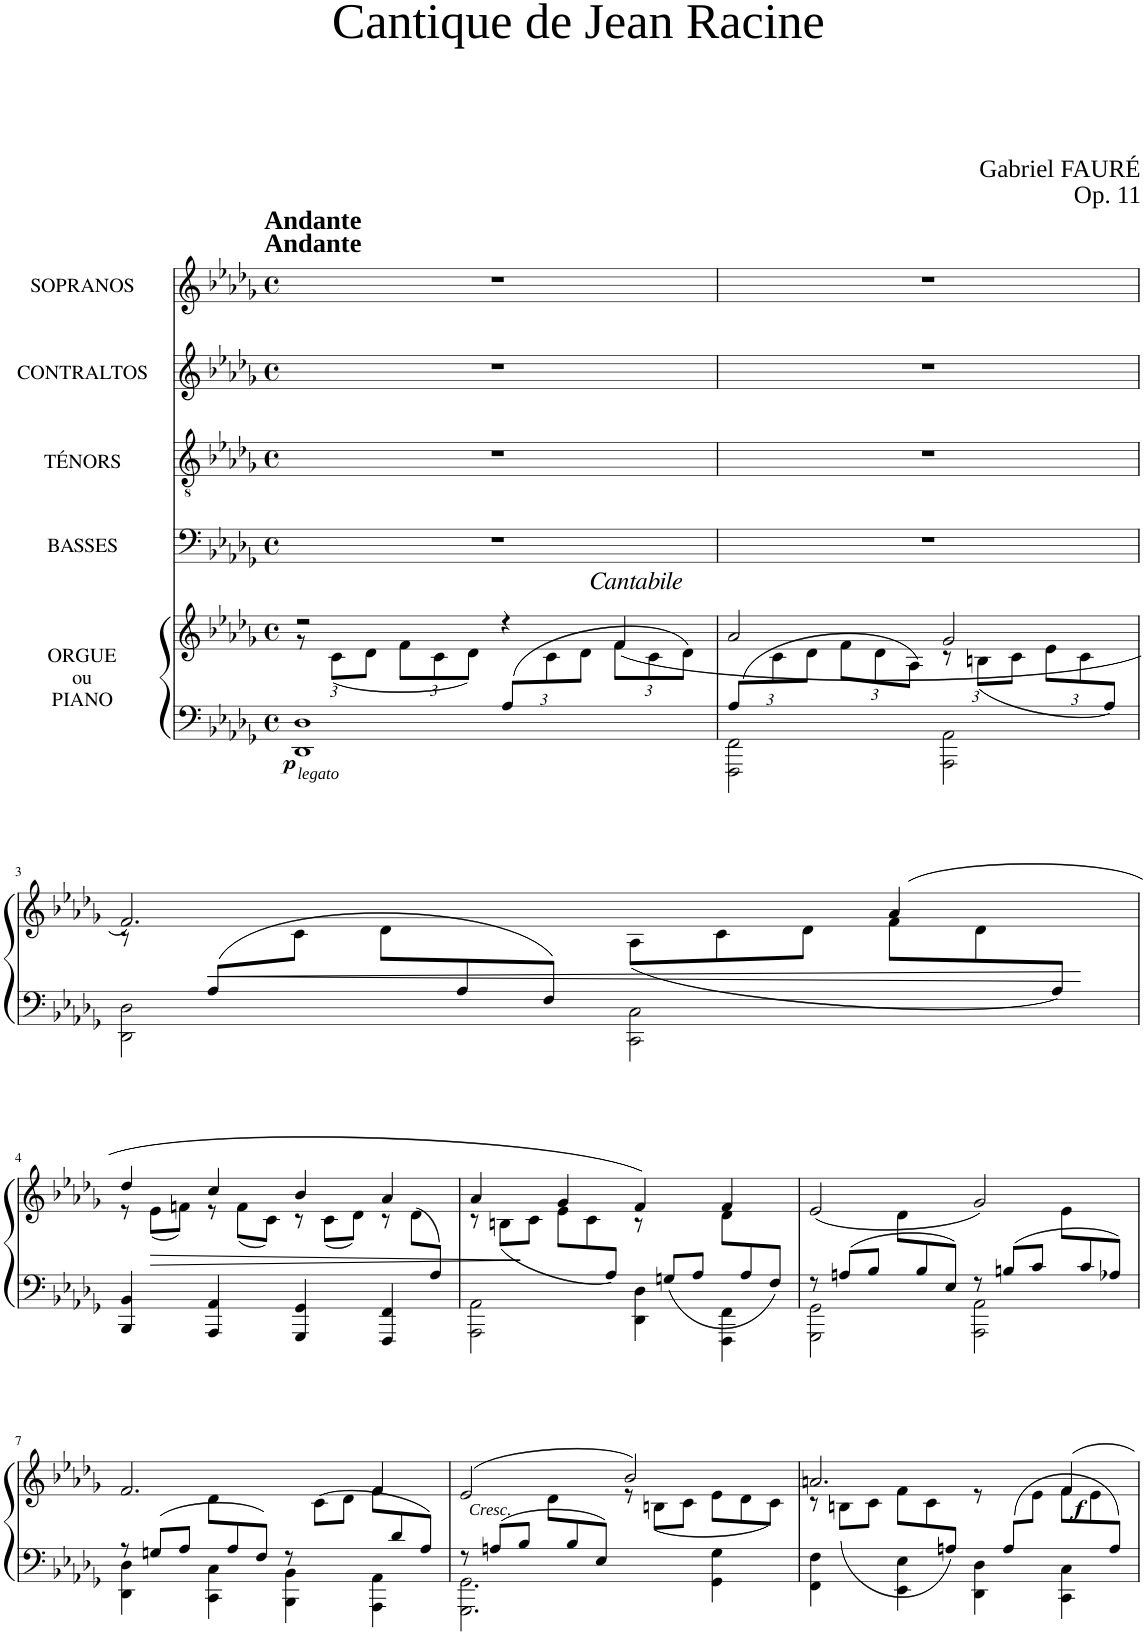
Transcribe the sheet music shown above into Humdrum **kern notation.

**kern	**kern	**dynam	**kern	**kern	**kern	**kern
*part5	*part5	*part5	*part4	*part3	*part2	*part1
*staff6	*staff5	*staff5/6	*staff4	*staff3	*staff2	*staff1
*I"ORGUE ou PIANO	*	*	*I"BASSES	*I"TÉNORS	*I"CONTRALTOS	*I"SOPRANOS
*I'Pno	*	*	*	*	*	*
*clefF4	*clefG2	*	*clefF4	*clefGv2	*clefG2	*clefG2
*k[b-e-a-d-g-]	*k[b-e-a-d-g-]	*	*k[b-e-a-d-g-]	*k[b-e-a-d-g-]	*k[b-e-a-d-g-]	*k[b-e-a-d-g-]
*M4/4	*M4/4	*	*M4/4	*M4/4	*M4/4	*M4/4
*met(c)	*met(c)	*	*met(c)	*met(c)	*met(c)	*met(c)
=1	=1	=1	=1	=1	=1	=1
*^	*^	*	*	*	*	*
*	*	*	*Xbrackettup	*	*	*	*	*
!	!	!	!	!	!	!	!	!LO:TX:a:B:t=Andante
!	!	!	!	!	!	!	!	!LO:TX:a:B:t=Andante
!	!	!	!	!LO:DY:b=2	!	!	!	!
!	!	!	!	!LO:DY:n=1:b=2	!	!	!	!
2ryy	1DD- 1D-	2r	12r	other-dynamics p	1r	1r	1r	1r
.	.	.	(12c\L	.	.	.	.	.
.	.	.	12d-\J	.	.	.	.	.
.	.	.	12f\L	.	.	.	.	.
.	.	.	12c\	.	.	.	.	.
.	.	.	12d-\J)	.	.	.	.	.
*Xbrackettup	*	*	*	*	*	*	*	*
(12A-/L	.	4r	12ryy	.	.	.	.	.
12%5ryy	.	.	12c\	.	.	.	.	.
.	.	.	12d-\J	.	.	.	.	.
!	!	!LO:TX:a:i:t=Cantabile	!	!	!	!	!	!
.	.	4f/	(12f\L	.	.	.	.	.
.	.	.	12c\	.	.	.	.	.
.	.	.	12d-\J)	.	.	.	.	.
=2	=2	=2	=2	=2	=2	=2	=2	=2
(12A-/L	2FFF\ 2FF\	2a-/	12ryy	.	1r	1r	1r	1r
6%5ryy	.	.	12c\	.	.	.	.	.
.	.	.	12d-\J	.	.	.	.	.
.	.	.	12f\L	.	.	.	.	.
.	.	.	12d-\	.	.	.	.	.
.	.	.	12A-\J)	.	.	.	.	.
.	2AAA-\ 2AA-\	2g-/	12r	.	.	.	.	.
.	.	.	(12Bn\L	.	.	.	.	.
.	.	.	12c\J	.	.	.	.	.
.	.	.	12e-\L	.	.	.	.	.
.	.	.	12c\	.	.	.	.	.
12A-/J)	.	.	12ryy	.	.	.	.	.
!!LO:LB:g=z
=3	=3	=3	=3	=3	=3	=3	=3	=3
*	*	*	*Xtuplet	*	*	*	*	*
12ryy	2DD-\ 2D-\	2.f/)	12r	.	1r	1r	1r	1r
!	!	!	!	!LO:HP:b=2	!	!	!	!
12A-/L	.	.	12ryy	<	.	.	.	.
6ryy	.	.	12c\J	.	.	.	.	.
.	.	.	12d-\L	.	.	.	.	.
12A-/	.	.	6ryy	.	.	.	.	.
12F/J	.	.	.	.	.	.	.	.
12%5ryy	2CC\ 2C\	.	(12A-\L	.	.	.	.	.
.	.	.	12c\	.	.	.	.	.
.	.	.	12d-\J	.	.	.	.	.
.	.	(4a-/	12f\L	.	.	.	.	.
.	.	.	12d-\	.	.	.	.	.
12A-/J)	.	.	12ryy	.	.	.	.	.
!!LO:LB:g=z
=4	=4	=4	=4	=4	=4	=4	=4	=4
12%11ryy	4BBB-/ 4BB-/	4dd-/	12r	.	1r	1r	1r	1r
.	.	.	(12e-\L	.	.	.	.	.
.	.	.	12fn\J)	.	.	.	.	.
.	4AAA-/ 4AA-/	4cc/	12r	.	.	.	.	.
.	.	.	(12f\L	.	.	.	.	.
.	.	.	12c\J)	.	.	.	.	.
.	4GGG-/ 4GG-/	4b-/	12r	.	.	.	.	.
.	.	.	(12c\L	.	.	.	.	.
.	.	.	12d-\J)	.	.	.	.	.
.	4FFF/ 4FF/	4a-/	12r	.	.	.	.	.
.	.	.	(12d-\L	.	.	.	.	.
12A-/J)	.	.	12ryy	.	.	.	.	.
=5	=5	=5	=5	=5	=5	=5	=5	=5
12%5ryy	2AAA-\ 2AA-\	4a-/	12r	.	1r	1r	1r	1r
.	.	.	(12Bn\L	.	.	.	.	.
.	.	.	12c\J	[	.	.	.	.
.	.	4g-/	12e-\L	.	.	.	.	.
.	.	.	12c\	.	.	.	.	.
12A-/J)	.	.	12ryy	.	.	.	.	.
12ryy	4DD-\ 4D-\	4f/)	12r	.	.	.	.	.
12Gn/L	.	.	6ryy	.	.	.	.	.
12A-/J	.	.	.	.	.	.	.	.
12ryy	4FFF\ 4FF\	4f/	12d-\L	.	.	.	.	.
12A-/	.	.	6ryy	.	.	.	.	.
12F/J	.	.	.	.	.	.	.	.
=6	=6	=6	=6	=6	=6	=6	=6	=6
*Xtuplet	*	*	*	*	*	*	*	*
12r	2GGG-\ 2GG-\	(2e-/	4ryy	.	1r	1r	1r	1r
12An/L	.	.	.	.	.	.	.	.
12B-/J	.	.	.	.	.	.	.	.
12ryy	.	.	12d-\L	.	.	.	.	.
12B-/	.	.	12%5ryy	.	.	.	.	.
12E-/J	.	.	.	.	.	.	.	.
12r	2AAA-\ 2AA-\	2g-/)	.	.	.	.	.	.
12Bn/L	.	.	.	.	.	.	.	.
12c/J	.	.	.	.	.	.	.	.
12ryy	.	.	12e-\L	.	.	.	.	.
12c/	.	.	6ryy	.	.	.	.	.
12A-X/J	.	.	.	.	.	.	.	.
!!LO:LB:g=z
=7	=7	=7	=7	=7	=7	=7	=7	=7
12r	4DD-\ 4D-\	2.f/	4ryy	.	1r	1r	1r	1r
12Gn/L	.	.	.	.	.	.	.	.
12A-/J	.	.	.	.	.	.	.	.
12ryy	4CC\ 4C\	.	12d-\L	.	.	.	.	.
12A-/	.	.	4ryy	.	.	.	.	.
12F/J	.	.	.	.	.	.	.	.
12r	4BBB-\ 4BB-\	.	.	.	.	.	.	.
4ryy	.	.	(12c\L	.	.	.	.	.
.	.	.	12d-\J	.	.	.	.	.
.	4AAA-\ 4AA-\	4f/	12f\L	.	.	.	.	.
12d-/	.	.	6ryy	.	.	.	.	.
12A-/J)	.	.	.	.	.	.	.	.
=8	=8	=8	=8	=8	=8	=8	=8	=8
*	*	*	*^	*	*	*	*	*
!	!	!	!	!	!LO:DY:b	!	!	!	!
12r	2.GGG-\ 2.GG-\	(2e-/	2ryy	4ryy	other-dynamics	1r	1r	1r	1r
12An/L	.	.	.	.	.	.	.	.	.
12B-/J	.	.	.	.	.	.	.	.	.
12ryy	.	.	.	12d-\L	.	.	.	.	.
12B-/	.	.	.	3%2ryy	.	.	.	.	.
12E-/J	.	.	.	.	.	.	.	.	.
2ryy	.	2b-/)	12r	.	.	.	.	.	.
.	.	.	(12Bn\L	.	.	.	.	.	.
.	.	.	12c\J	.	.	.	.	.	.
.	4GG-\ 4G-\	.	12e-\L	.	.	.	.	.	.
.	.	.	12d-\	.	.	.	.	.	.
.	.	.	12c\J)	.	.	.	.	.	.
*	*	*	*v	*v	*	*	*	*	*
=9	=9	=9	=9	=9	=9	=9	=9	=9
*	*^	*	*	*	*	*	*	*
12%5ryy	1ryy	4FF\ 4F\	2.an/	12r	.	1r	1r	1r	1r
.	.	.	.	(12Bn\L	.	.	.	.	.
.	.	.	.	12c\J	.	.	.	.	.
.	.	4EE-\ 4E-\	.	12f\L	.	.	.	.	.
.	.	.	.	12c\	.	.	.	.	.
12An/J)	.	.	.	12ryy	.	.	.	.	.
12ryy	.	4DD-\ 4D-\	.	12r	.	.	.	.	.
12A/L	.	.	.	12ryy	.	.	.	.	.
4ryy	.	.	.	12e-\J	.	.	.	.	.
!	!	!	!	!	!LO:DY:b	!	!	!	!
.	.	4CC\ 4C\	4f/	12f\L	f	.	.	.	.
.	.	.	.	12e-\	.	.	.	.	.
12A/J	.	.	.	12ryy	.	.	.	.	.
*v	*v	*v	*	*	*	*	*	*	*
*	*v	*v	*	*	*	*	*
=	=	=	=	=	=	=
*-	*-	*-	*-	*-	*-	*-
